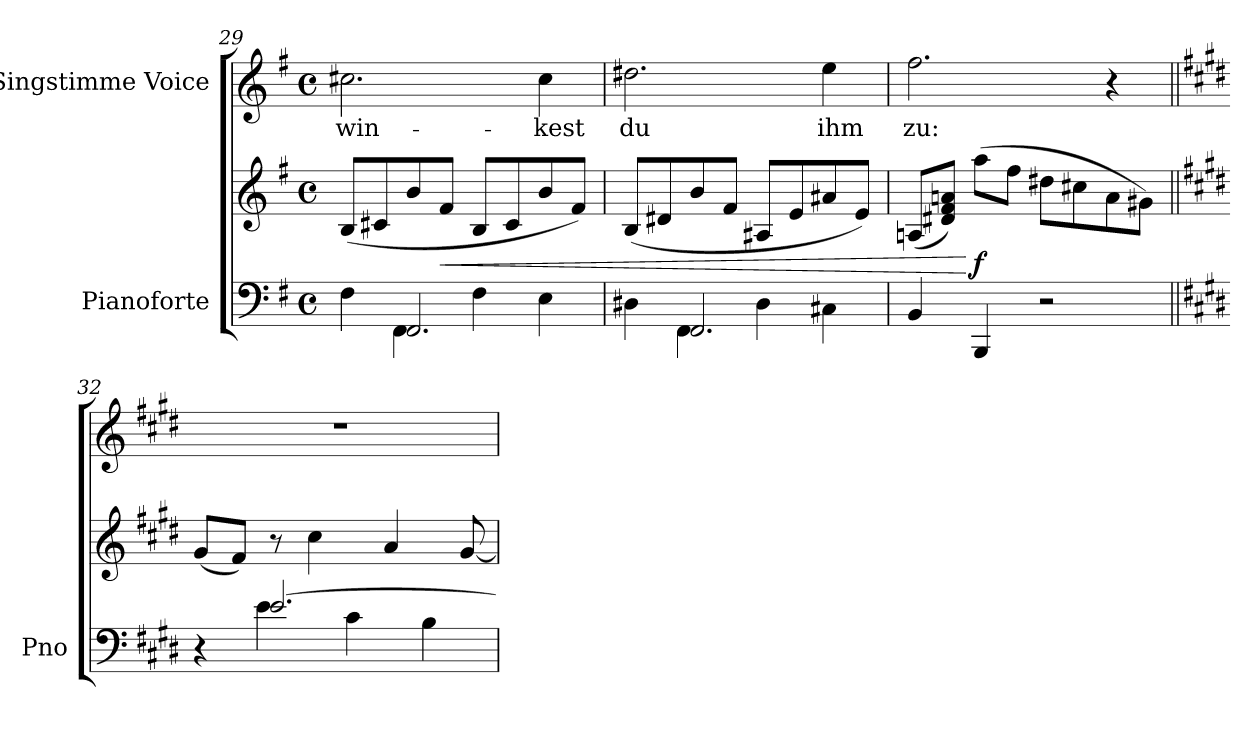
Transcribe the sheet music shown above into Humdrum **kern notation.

**kern	**kern	**dynam	**kern	**text
*part2	*part2	*part2	*part1	*part1
*staff3	*staff2	*staff2/3	*staff1	*staff1
*I"Pianoforte	*	*	*I"Singstimme Voice	*
*I'Pno	*	*	*	*
!!LO:LB:g=z
*clefF4	*clefG2	*	*clefG2	*
*k[f#]	*k[f#]	*	*k[f#]	*
*M4/4	*M4/4	*	*M4/4	*
*met(c)	*met(c)	*	*met(c)	*
=29	=29	=29	=29	=29
*^	*	*	*	*
!	!	!	!	!	!LO:LY:b
4ryy	4F#\	(>8B/L	.	2.cc#X\	win-
.	.	8c#X/	.	.	.
2.FF#/	4FF#\	8b/	.	.	.
!	!	!	!LO:HP:b	!	!
.	.	8f#/J	<	.	.
.	4F#\	8B/L	.	.	.
.	.	8c#/	.	.	.
!	!	!	!	!	!LO:LY:b
.	4E\	8b/	.	4cc#\	-kest
.	.	8f#/J)	.	.	.
=30	=30	=30	=30	=30	=30
!	!	!	!	!	!LO:LY:b
4ryy	4D#X\	(>8B/L	.	2.dd#X\	du
.	.	8d#X/	.	.	.
2.FF#/	4FF#\	8b/	.	.	.
.	.	8f#/J	.	.	.
.	4D#\	8A#X/L	.	.	.
.	.	8e/	.	.	.
!	!	!	!	!	!LO:LY:b
.	4C#X\	8a#X/	.	4ee\	ihm
.	.	8e/J)	.	.	.
*v	*v	*	*	*	*
=31	=31	=31	=31	=31
!	!	!	!	!LO:LY:b
4BB/	(8An/L	.	2.ff#\	zu:
.	8d#X/ 8f#/ 8an/J)	.	.	.
!	!	!LO:DY:n=1:b	!	!
4BBB/	(8aa\L	[ f	.	.
.	8ff#\J	.	.	.
2r	8dd#X\L	.	.	.
.	8cc#X\	.	.	.
.	8a\	.	4r	.
.	8g#X\J)	.	.	.
!!LO:PB:g=z
=32||	=32||	=32||	=32||	=32||
*k[f#c#g#d#]	*k[f#c#g#d#]	*	*k[f#c#g#d#]	*
*^	*	*	*	*
4r	4ryy	(8g#/L	.	1r	.
.	.	8f#/J)	.	.	.
[2.e/	4e\	8r	.	.	.
.	.	4cc#\	.	.	.
.	4c#\	.	.	.	.
.	.	4a/	.	.	.
.	4B\	.	.	.	.
.	.	[>8g#/	.	.	.
*v	*v	*	*	*	*
=	=	=	=	=
*-	*-	*-	*-	*-
